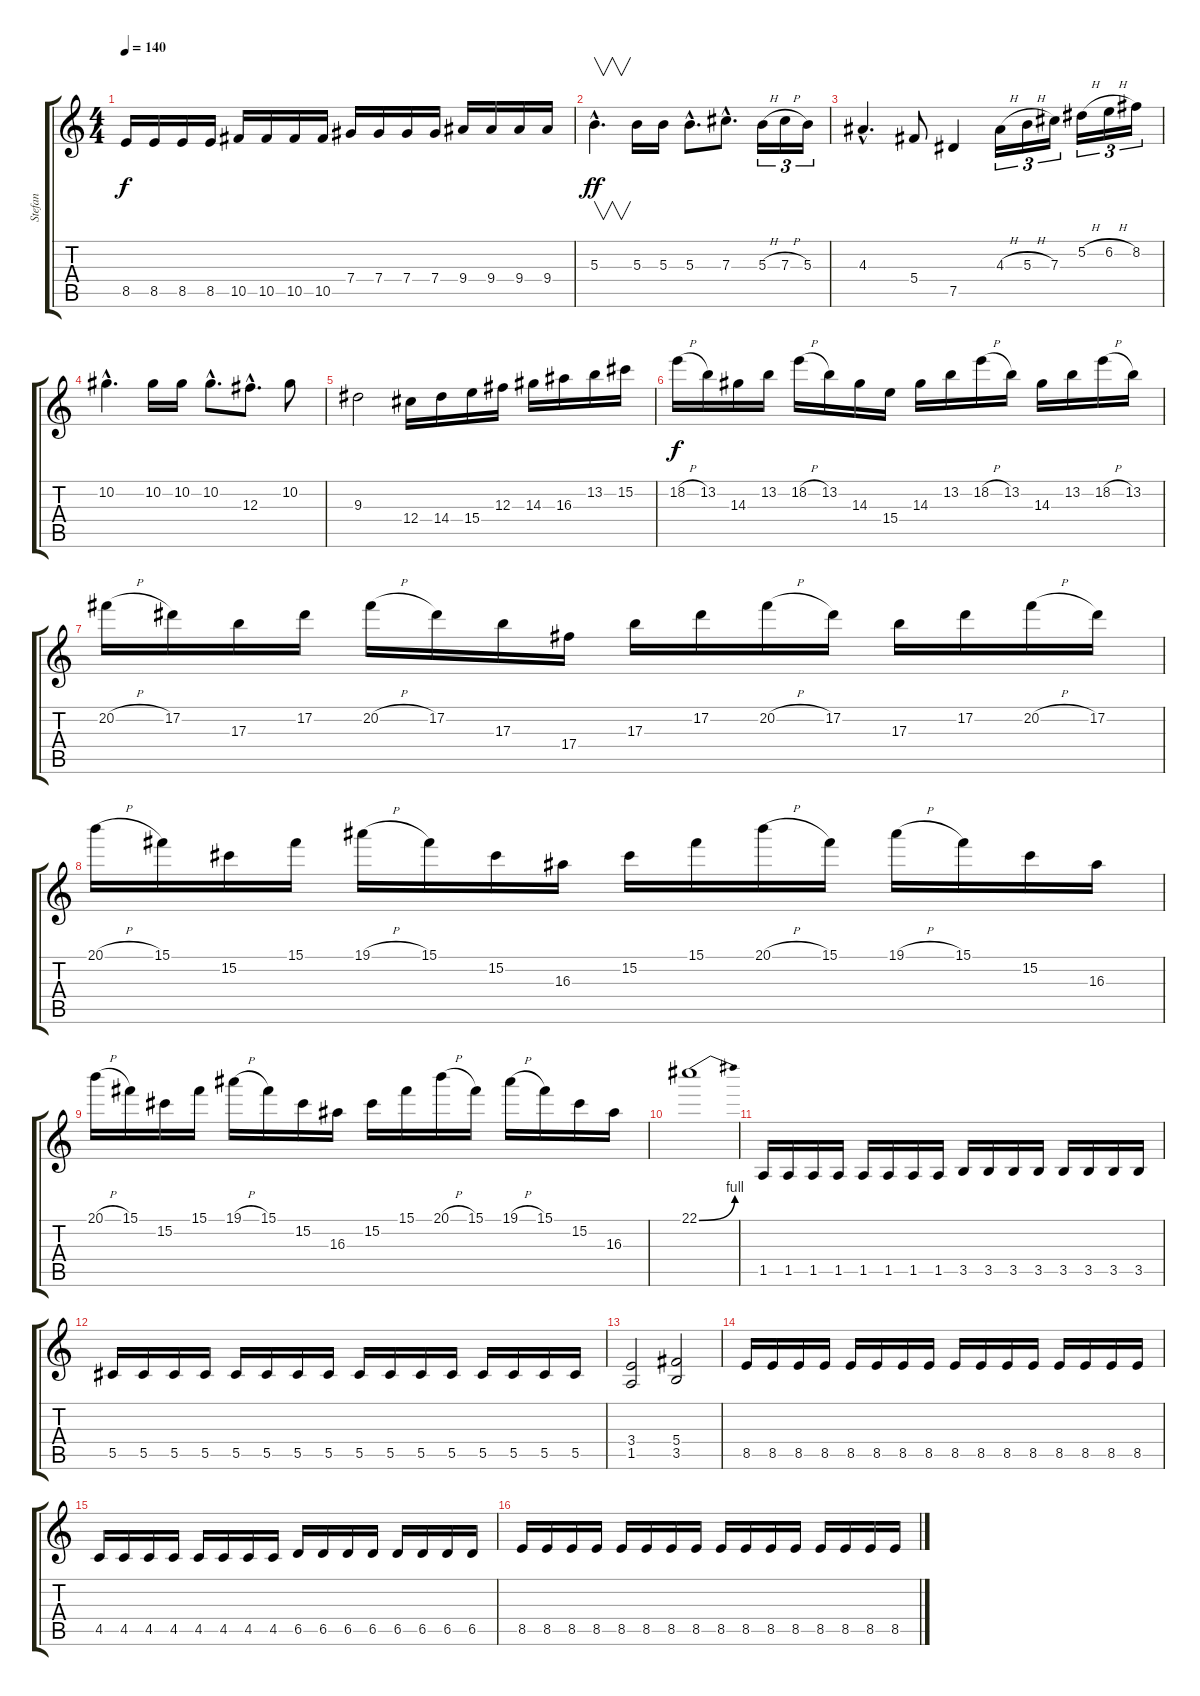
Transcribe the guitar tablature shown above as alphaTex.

\track ("Stefan" "Stefan") {instrument distortionguitar}
\staff {score tabs}
\tuning (Eb4 Bb3 Gb3 Db3 Ab2 Eb2) {hide}
\ts (4 4)
\tempo 140
\clef g2
\ks c
8.5.16{dy f} 8.5.16 8.5.16 8.5.16 10.5.16 10.5.16 10.5.16 10.5.16 7.4.16 7.4.16 7.4.16 7.4.16 9.4.16 9.4.16 9.4.16 9.4.16 |
5.3{hac}.4{v d dy ff volume 16} 5.3.16 5.3.16 5.3{hac}.8{d} 7.3{hac}.8{d} 5.3{h}.16{tu (3 2)} 7.3{h}.16{tu (3 2)} 5.3.16{tu (3 2)} |
4.3{hac}.4{d} 5.4.8 7.5.4 4.3{h}.16{tu (3 2)} 5.3{h}.16{tu (3 2)} 7.3.16{tu (3 2)} 5.2{h}.16{tu (3 2)} 6.2{h}.16{tu (3 2)} 8.2.16{tu (3 2)} |
10.2{hac}.4{d} 10.2.16 10.2.16 10.2{hac}.8{d} 12.3{hac}.8{d} 10.2.8 |
9.3.2 12.4.16 14.4.16 15.4.16 12.3.16 14.3.16 16.3.16 13.2.16 15.2.16 |
18.2{h}.16{dy f} 13.2.16 14.3.16 13.2.16 18.2{h}.16 13.2.16 14.3.16 15.4.16 14.3.16 13.2.16 18.2{h}.16 13.2.16 14.3.16 13.2.16 18.2{h}.16 13.2.16 |
20.2{h}.16 17.2.16 17.3.16 17.2.16 20.2{h}.16 17.2.16 17.3.16 17.4.16 17.3.16 17.2.16 20.2{h}.16 17.2.16 17.3.16 17.2.16 20.2{h}.16 17.2.16 |
20.1{h}.16 15.1.16 15.2.16 15.1.16 19.1{h}.16 15.1.16 15.2.16 16.3.16 15.2.16 15.1.16 20.1{h}.16 15.1.16 19.1{h}.16 15.1.16 15.2.16 16.3.16 |
20.1{h}.16 15.1.16 15.2.16 15.1.16 19.1{h}.16 15.1.16 15.2.16 16.3.16 15.2.16 15.1.16 20.1{h}.16 15.1.16 19.1{h}.16 15.1.16 15.2.16 16.3.16 |
22.1{be (bend 0 0 60 4)}.1{volume 15} |
1.5.16 1.5.16 1.5.16 1.5.16 1.5.16 1.5.16 1.5.16 1.5.16 3.5.16 3.5.16 3.5.16 3.5.16 3.5.16 3.5.16 3.5.16 3.5.16 |
5.5.16 5.5.16 5.5.16 5.5.16 5.5.16 5.5.16 5.5.16 5.5.16 5.5.16 5.5.16 5.5.16 5.5.16 5.5.16 5.5.16 5.5.16 5.5.16 |
(3.4 1.5).2 (5.4 3.5).2 |
8.5.16 8.5.16 8.5.16 8.5.16 8.5.16 8.5.16 8.5.16 8.5.16 8.5.16 8.5.16 8.5.16 8.5.16 8.5.16 8.5.16 8.5.16 8.5.16 |
4.5.16 4.5.16 4.5.16 4.5.16 4.5.16 4.5.16 4.5.16 4.5.16 6.5.16 6.5.16 6.5.16 6.5.16 6.5.16 6.5.16 6.5.16 6.5.16 |
8.5.16 8.5.16 8.5.16 8.5.16 8.5.16 8.5.16 8.5.16 8.5.16 8.5.16 8.5.16 8.5.16 8.5.16 8.5.16 8.5.16 8.5.16 8.5.16
